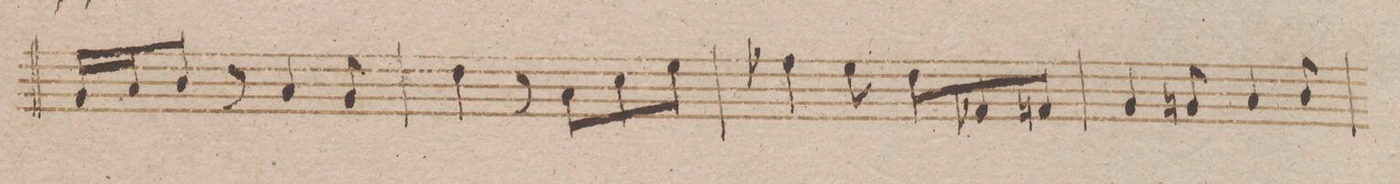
**kern	**dynam
*I"Violoncello et Baſso.	*
*clefF4	*
*k[b-e-]	*
*M6/8	*
16BB-/LL	.
16C/J	.
8D/J	.
8r	.
4C/	.
8BB-/	.
=51	=51
4F\	.
8r	.
8C\L	.
8E-\	.
8G\J	.
=52	=52
4A-X\	.
8G\	.
8F\L	.
8AA-X/	.
8AAn/J	.
=53	=53
4BB-/	.
8BBn/	.
4C/	.
8D/	.
=54	=54
*-	*-
